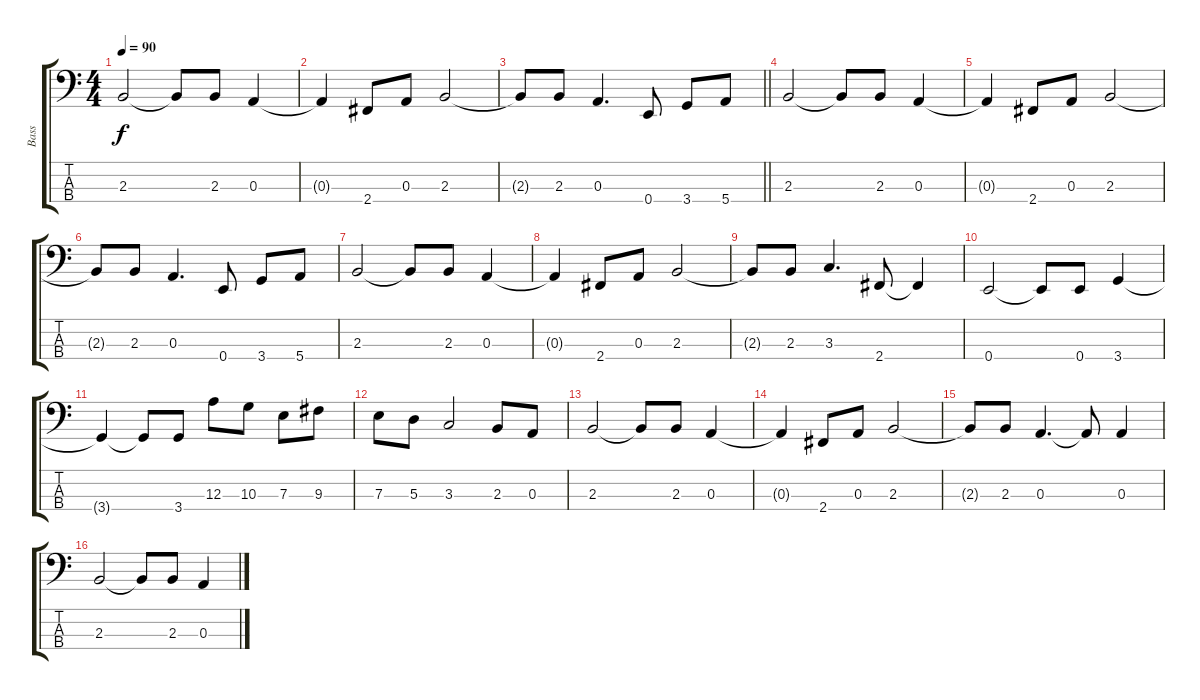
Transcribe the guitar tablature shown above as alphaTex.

\track ("Bass" "Bass") {instrument electricbassfinger}
\staff {score tabs}
\tuning (G2 D2 A1 E1) {hide}
\ts (4 4)
\tempo 90
\clef f4
\ks c
2.3.2{dy f} 2.3{t}.8 2.3.8 0.3.4 |
0.3{t}.4 2.4.8 0.3.8 2.3.2 |
\barLineRight lightlight
2.3{t}.8 2.3.8 0.3.4{d} 0.4.8 3.4.8 5.4.8 |
2.3.2 2.3{t}.8 2.3.8 0.3.4 |
0.3{t}.4 2.4.8 0.3.8 2.3.2 |
2.3{t}.8 2.3.8 0.3.4{d} 0.4.8 3.4.8 5.4.8 |
2.3.2 2.3{t}.8 2.3.8 0.3.4 |
0.3{t}.4 2.4.8 0.3.8 2.3.2 |
2.3{t}.8 2.3.8 3.3.4{d} 2.4.8 2.4{t}.4 |
0.4.2 0.4{t}.8 0.4.8 3.4.4 |
3.4{t}.4 3.4{t}.8 3.4.8 12.3.8 10.3.8 7.3.8 9.3.8 |
7.3.8 5.3.8 3.3.2 2.3.8 0.3.8 |
2.3.2 2.3{t}.8 2.3.8 0.3.4 |
0.3{t}.4 2.4.8 0.3.8 2.3.2 |
2.3{t}.8 2.3.8 0.3.4{d} 0.3{t}.8 0.3.4 |
2.3.2 2.3{t}.8 2.3.8 0.3.4
